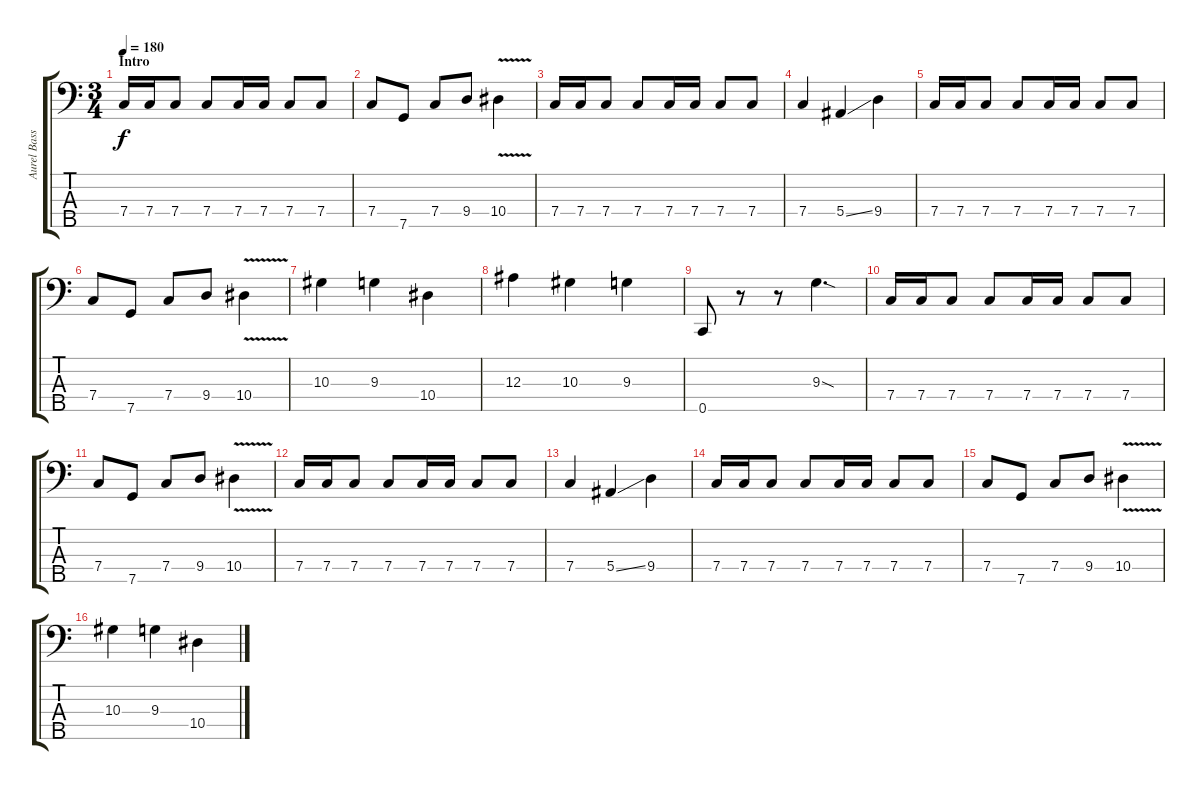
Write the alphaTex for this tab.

\track ("Aurel Bass" "Aurel Bass") {instrument electricbassfinger}
\staff {score tabs}
\tuning (Ab2 Eb2 Bb1 F1 C1) {hide}
\ts (3 4)
\section ("" "Intro")
\tempo 180
\clef f4
\ks c
7.4.16{dy f instrument electricbassfinger} 7.4.16 7.4.8 7.4.8 7.4.16 7.4.16 7.4.8 7.4.8 |
7.4.8 7.5.8 7.4.8 9.4.8 10.4{v}.4 |
7.4.16 7.4.16 7.4.8 7.4.8 7.4.16 7.4.16 7.4.8 7.4.8 |
7.4.4 5.4{ss}.4 9.4.4 |
7.4.16 7.4.16 7.4.8 7.4.8 7.4.16 7.4.16 7.4.8 7.4.8 |
7.4.8 7.5.8 7.4.8 9.4.8 10.4{v}.4 |
10.3.4 9.3.4 10.4.4 |
12.3.4 10.3.4 9.3.4 |
0.5.8 r.8 r.8 9.3{sod}.4{d} |
\section ("" "")
7.4.16 7.4.16 7.4.8 7.4.8 7.4.16 7.4.16 7.4.8 7.4.8 |
7.4.8 7.5.8 7.4.8 9.4.8 10.4{v}.4 |
7.4.16 7.4.16 7.4.8 7.4.8 7.4.16 7.4.16 7.4.8 7.4.8 |
7.4.4 5.4{ss}.4 9.4.4 |
7.4.16 7.4.16 7.4.8 7.4.8 7.4.16 7.4.16 7.4.8 7.4.8 |
7.4.8 7.5.8 7.4.8 9.4.8 10.4{v}.4 |
10.3.4 9.3.4 10.4.4
